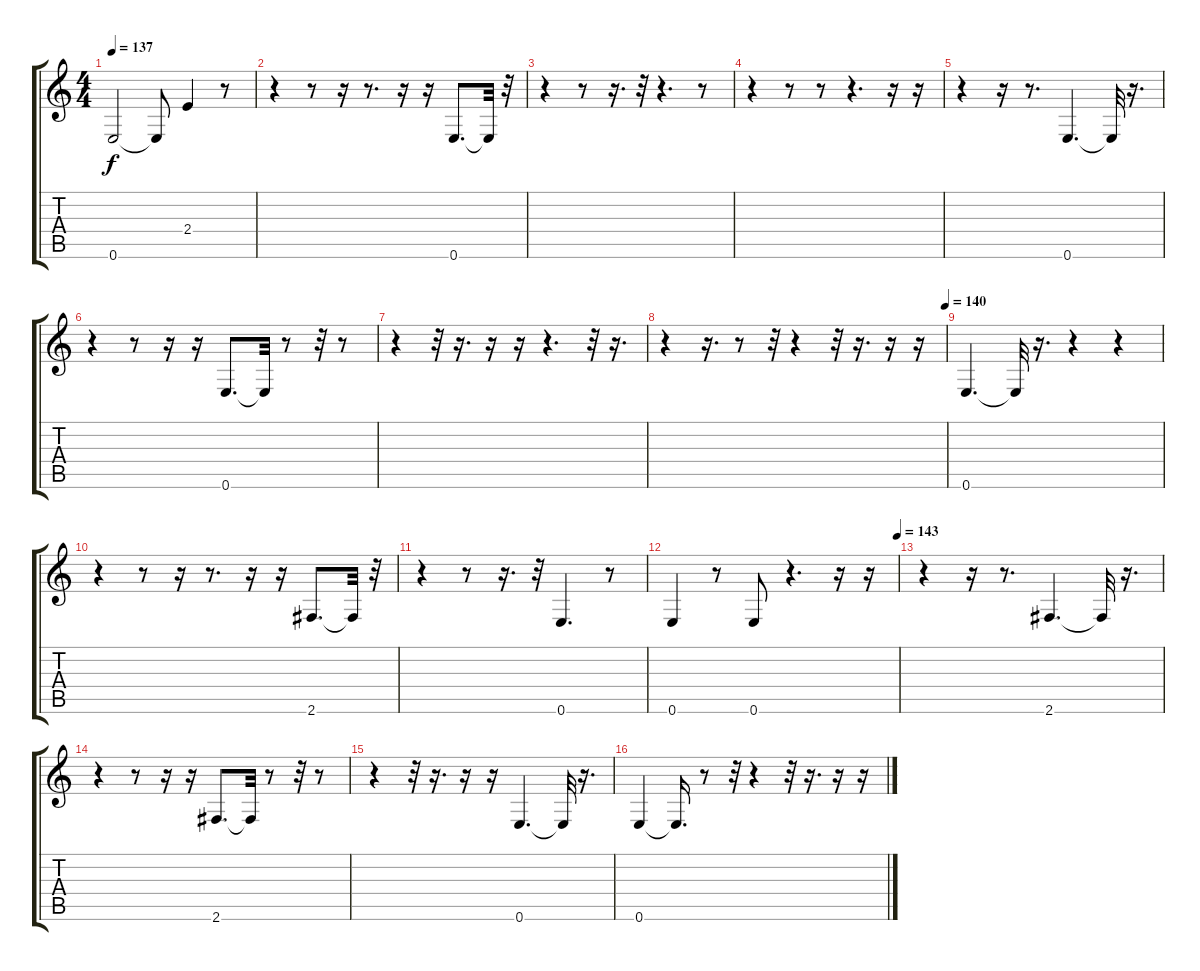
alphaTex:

\track "" {instrument fretlessbass}
\staff {score tabs}
\tuning (E4 B3 G3 D3 A2 E2) {hide}
\ts (4 4)
\tempo 137
\clef g2
\ks c
0.6.2{dy f} 0.6{t}.8 2.4.4 r.8 |
r.4 r.8 r.16 r.8{d} r.16 r.16 0.6.8{d} 0.6{t}.32 r.32 |
r.4 r.8 r.16{d} r.32 r.4{d} r.8 |
r.4 r.8 r.8 r.4{d} r.16 r.16 |
r.4 r.16 r.8{d} 0.6.4{d} 0.6{t}.32 r.16{d} |
r.4 r.8 r.16 r.16 0.6.8{d} 0.6{t}.32 r.8 r.32 r.8 |
r.4 r.32 r.16{d} r.16 r.16 r.4{d} r.32 r.16{d} |
\tempo (140 1)
r.4 r.16{d} r.8 r.32 r.4 r.32 r.16{d} r.16 r.16 |
0.6.4{d} 0.6{t}.32 r.16{d} r.4 r.4 |
r.4 r.8 r.16 r.8{d} r.16 r.16 2.6.8{d} 2.6{t}.32 r.32 |
r.4 r.8 r.16{d} r.32 0.6.4{d} r.8 |
\tempo (143 1)
0.6.4 r.8 0.6.8 r.4{d} r.16 r.16 |
r.4 r.16 r.8{d} 2.6.4{d} 2.6{t}.32 r.16{d} |
r.4 r.8 r.16 r.16 2.6.8{d} 2.6{t}.32 r.8 r.32 r.8 |
r.4 r.32 r.16{d} r.16 r.16 0.6.4{d} 0.6{t}.32 r.16{d} |
0.6.4 0.6{t}.16{d} r.8 r.32 r.4 r.32 r.16{d} r.16 r.16
